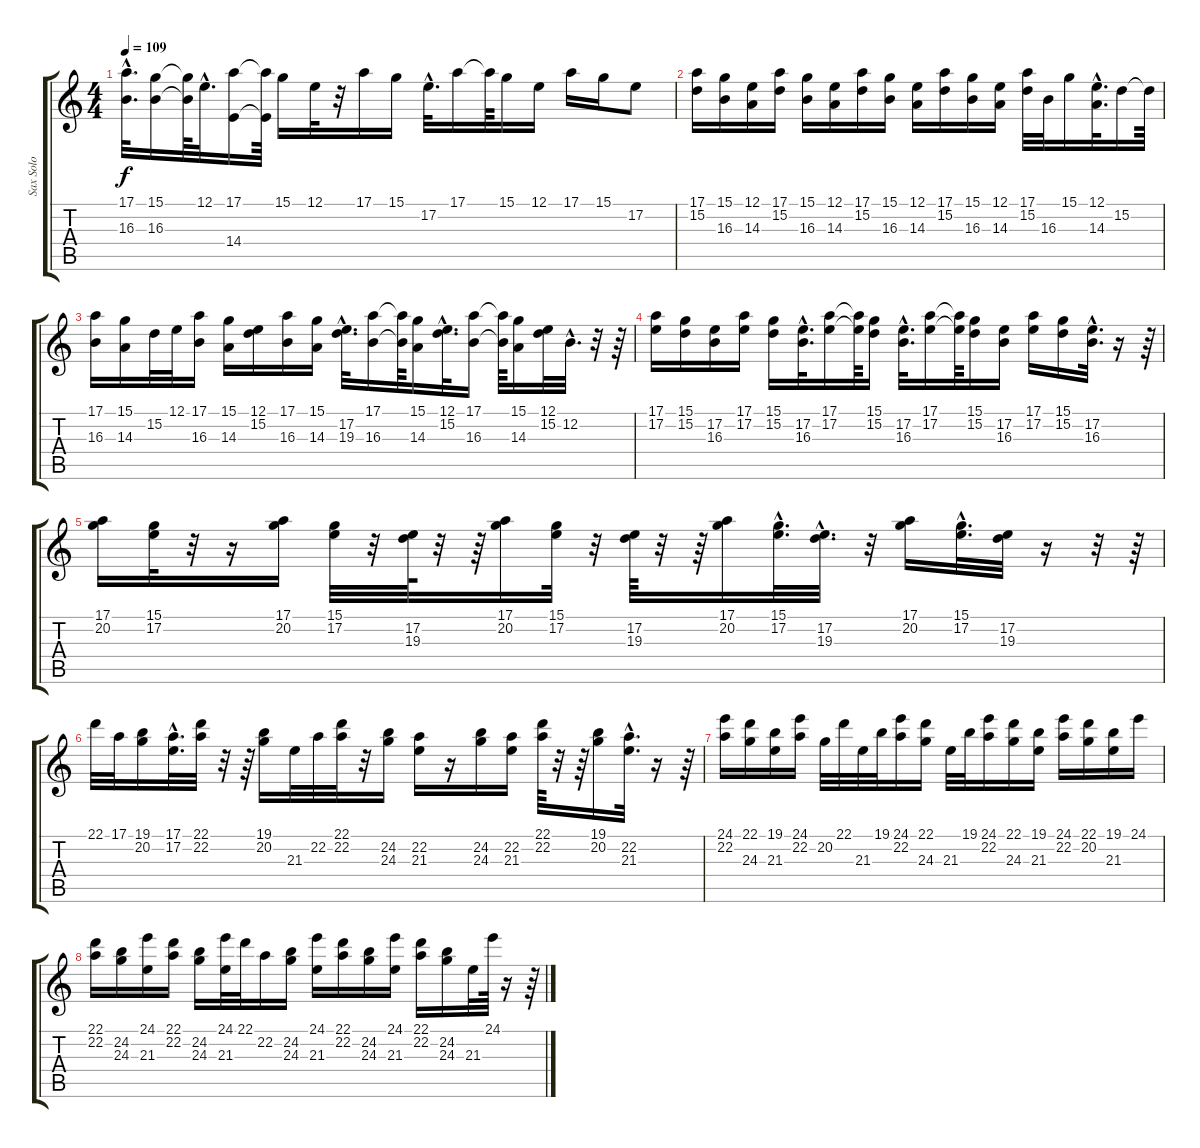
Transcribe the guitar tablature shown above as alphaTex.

\track ("Sax Solo" "Sax Solo") {instrument tenorsax}
\staff {score tabs}
\tuning (E4 B3 G3 D3 A2 E2) {hide}
\ts (4 4)
\tempo 109
\clef g2
\ks c
(17.1{hac} 16.3{hac}).32{d dy f} (15.1 16.3).16 (15.1{t} 16.3{t}).64 12.1{hac}.32{d} (17.1 14.4).16 (17.1{t} 14.4{t}).64 15.1.16 12.1.32 r.32 17.1.16 15.1.16 17.2{hac}.32{d} 17.1.16 17.1{t}.64 15.1.16 12.1.16 17.1.16 15.1.16 17.2.8 |
(17.1 15.2).16 (15.1 16.3).16 (12.1 14.3).16 (17.1 15.2).16 (15.1 16.3).16 (12.1 14.3).16 (17.1 15.2).16 (15.1 16.3).16 (12.1 14.3).16 (17.1 15.2).16 (15.1 16.3).16 (12.1 14.3).16 (17.1 15.2).32 16.3.32 15.1.16 (12.1{hac} 14.3{hac}).32{d} 15.2.16 15.2{t}.64 |
(17.1 16.3).16 (15.1 14.3).16 15.2.32 12.1.32 (17.1 16.3).16 (15.1 14.3).16 (12.1 15.2).16 (17.1 16.3).16 (15.1 14.3).16 (17.2{hac} 19.3{hac}).32{d} (17.1 16.3).16 (17.1{t} 16.3{t}).64 (15.1 14.3).16 (12.1{hac} 15.2{hac}).32{d} (17.1 16.3).16 (17.1{t} 16.3{t}).64 (15.1 14.3).16 (12.1 15.2).32 12.2{hac}.32{d} r.32 r.64 |
(17.1 17.2).16 (15.1 15.2).16 (17.2 16.3).16 (17.1 17.2).16 (15.1 15.2).16 (17.2{hac} 16.3{hac}).32{d} (17.1 17.2).16 (17.1{t} 17.2{t}).64 (15.1 15.2).16 (17.2{hac} 16.3{hac}).32{d} (17.1 17.2).16 (17.1{t} 17.2{t}).64 (15.1 15.2).16 (17.2 16.3).16 (17.1 17.2).16 (15.1 15.2).16 (17.2{hac} 16.3{hac}).32{d} r.16 r.64 |
(17.1 20.2).16 (15.1 17.2).32 r.32 r.16 (17.1 20.2).16 (15.1 17.2).32 r.32 (17.2 19.3).64 r.32 r.64 (17.1 20.2).16 (15.1 17.2).32 r.32 (17.2 19.3).64 r.32 r.64 (17.1 20.2).16 (15.1{hac} 17.2{hac}).32{d} (17.2{hac} 19.3{hac}).32{d} r.32 (17.1 20.2).16 (15.1{hac} 17.2{hac}).32{d} (17.2 19.3).32 r.16 r.32 r.64 |
22.1.32 17.1.32 (19.1 20.2).16 (17.1{hac} 17.2{hac}).32{d} (22.1 22.2).32 r.32 r.64 (19.1 20.2).16 21.3.32 22.2.32 (22.1 22.2).32 r.32 (24.2 24.3).16 (22.2 21.3).16 r.16 (24.2 24.3).16 (22.2 21.3).16 (22.1 22.2).64 r.32 r.64 (19.1 20.2).16 (22.2{hac} 21.3{hac}).32{d} r.16 r.64 |
(24.1 22.2).16 (22.1 24.3).16 (19.1 21.3).16 (24.1 22.2).16 20.2.32 22.1.32 21.3.32 19.1.32 (24.1 22.2).16 (22.1 24.3).16 21.3.32 19.1.32 (24.1 22.2).16 (22.1 24.3).16 (19.1 21.3).16 (24.1 22.2).16 (22.1 20.2).16 (19.1 21.3).16 24.1.16 |
(22.1 22.2).16 (24.2 24.3).16 (24.1 21.3).16 (22.1 22.2).16 (24.2 24.3).16 (24.1 21.3).32 22.1.32 22.2.16 (24.2 24.3).16 (24.1 21.3).16 (22.1 22.2).16 (24.2 24.3).16 (24.1 21.3).16 (22.1 22.2).16 (24.2 24.3).16 21.3.32 24.1.64 r.16 r.64
